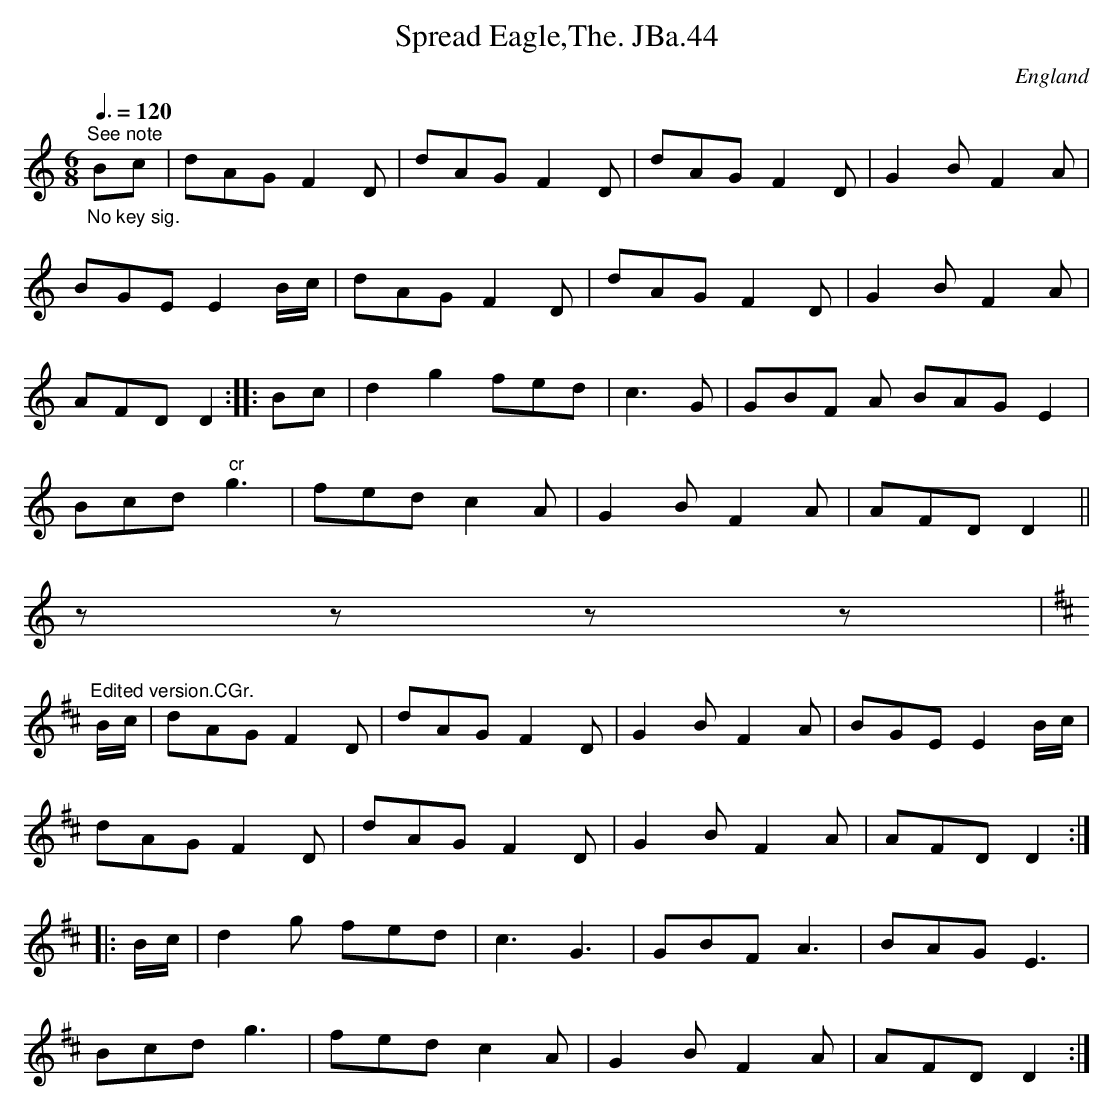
X:1
T:Spread Eagle,The. JBa.44
L:1/8
M:6/8
O:England
Q:3/8=120
K:C major
"_No key sig."
"^See note"Bc | dAG F2D | dAG F2D | dAG F2 D | G2BF2A |!
BGE E2 B/c/ | dAG F2 D | dAG F2 D | G2BF2A |!
AFD D2 :: Bc | d2g2 fed | c3 G| GBF A BAG E2 |!
Bcd " cr"g3 |fed c2 A | G2BF2A | AFD D2 ||!
zzzz|!
K:D major
"^Edited version.CGr."B/c/ | dAG F2D | dAG F2D |  G2BF2A |\
BGE E2 B/c/ |!
dAG F2 D |dAG F2 D | G2BF2A | AFD D2 :|!
|: B/c/ | d2g fed | c3 G3| GBF A3 | BAG E3 |!
Bcd g3 |fed c2 A | G2BF2A | AFD D2 :|
